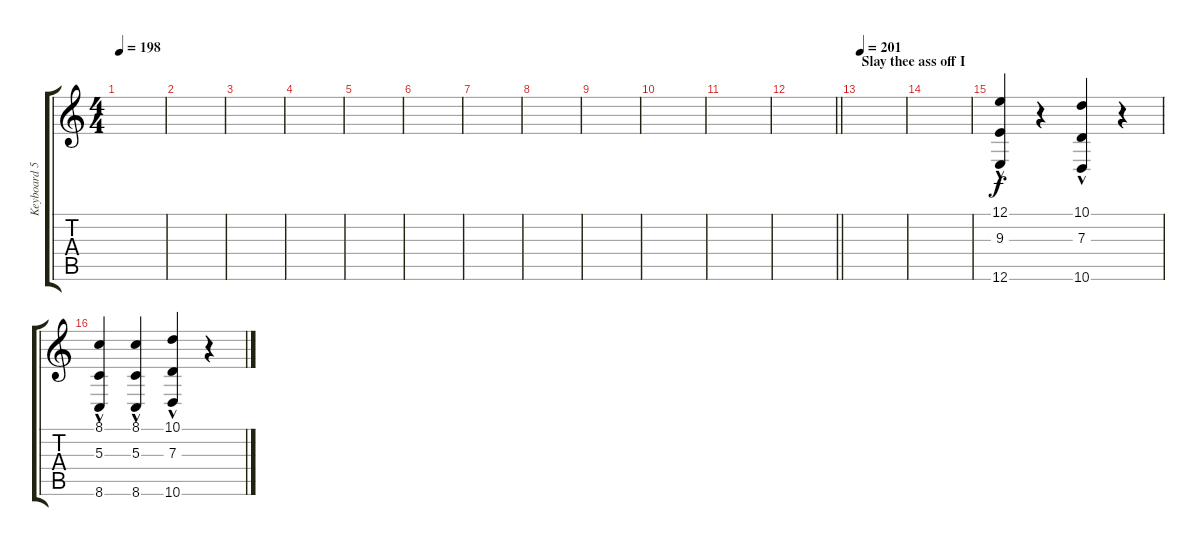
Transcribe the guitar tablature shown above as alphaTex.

\track ("Keyboard 5" "Keyboard 5") {instrument orchestrahit}
\staff {score tabs}
\tuning (E4 B3 G3 D3 A2 E2) {hide}
\ts (4 4)
\tempo 198
\clef g2
\ks c
|
|
|
|
|
|
|
|
|
|
|
\barLineRight lightlight
|
\section ("" "Slay thee ass off I")
\tempo 201
|
|
(12.1{hac} 9.3{hac} 12.6{hac}).4 r.4 (10.1{hac} 7.3{hac} 10.6{hac}).4 r.4 |
(8.1{hac} 5.3{hac} 8.6{hac}).4 (8.1{hac} 5.3{hac} 8.6{hac}).4 (10.1{hac} 7.3{hac} 10.6{hac}).4 r.4
